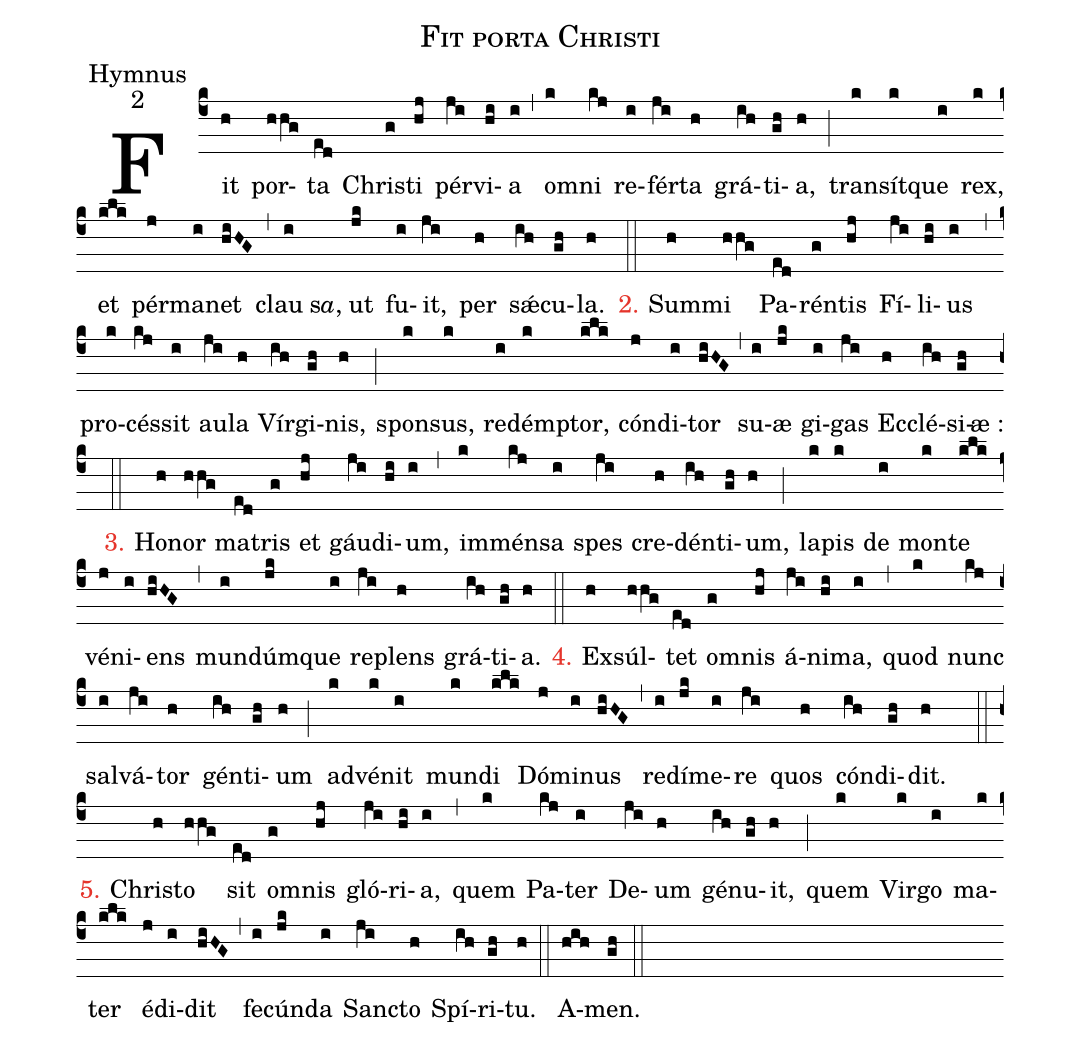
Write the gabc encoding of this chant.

name:Fit porta Christi;
office-part:Hymnus;
mode:2;
%%
(c4)Fit(h) por(hhg)ta(ed) Chri(g)sti(hj) pér(ji)vi(hi)a(i) (,)
om(k)ni(kj) re(i)fér(ji)ta(h) grá(ih)ti(gh)a,(h) (;)
trans(k)ít(k)que(i) rex,(k) et(klk) pér(j)ma(i)net(hiHG) (,)
clau(i)s<i>a</i>,() ut(jk) fu(i)it,(ji) per(h) s<sp>'ae</sp>(ih)cu(gh)la.(h) (::)

<c>2.</c> Sum(h)mi(hhg) Pa(ed)rén(g)tis(hj) Fí(ji)li(hi)us(i) (,)
pro(k)cés(kj)sit(i) au(ji)la(h) Vír(ih)gi(gh)nis,(h) (;)
spon(k)sus,(k) red(i)ém(k)ptor,(klk) cón(j)di(i)tor(hiHG) (,)
su(i)æ(jk) gi(i)gas(ji) Ec(h)clé(ih)si(gh)æ :() (::)

<c>3.</c> Ho(h)nor(hhg) ma(ed)tris(g) et(hj) gáu(ji)di(hi)um,(i) (,)
im(k)mén(kj)sa(i) spes(ji) cre(h)dén(ih)ti(gh)um,(h) (;)
la(k)pis(k) de(i) mon(k)te(klk) vé(j)ni(i)ens(hiHG) (,)
mun(i)dúm(jk)que(i) re(ji)plens(h) grá(ih)ti(gh)a.(h) (::)

<c>4.</c> Ex(h)súl(hhg)tet(ed) om(g)nis(hj) á(ji)ni(hi)ma,(i) (,)
quod(k) nunc(kj) sal(i)vá(ji)tor(h) gén(ih)ti(gh)um(h) (;)
ad(k)vé(k)nit(i) mun(k)di(klk) Dó(j)mi(i)nus(hiHG) (,)
red(i)í(jk)me(i)re(ji) quos(h) cón(ih)di(gh)dit.(h) (::)

<c>5.</c> Chri(h)sto(hhg) sit(ed) om(g)nis(hj) gló(ji)ri(hi)a,(i) (,)
quem(k) Pa(kj)ter(i) De(ji)um(h) gé(ih)nu(gh)it,(h) (;)
quem(k) Vir(k)go(i) ma(k)ter(klk) é(j)di(i)dit(hiHG) (,)
fe(i)cún(jk)da(i) San(ji)cto(h) Spí(ih)ri(gh)tu.(h) (::)

A(hih)men.(gh) (::)
